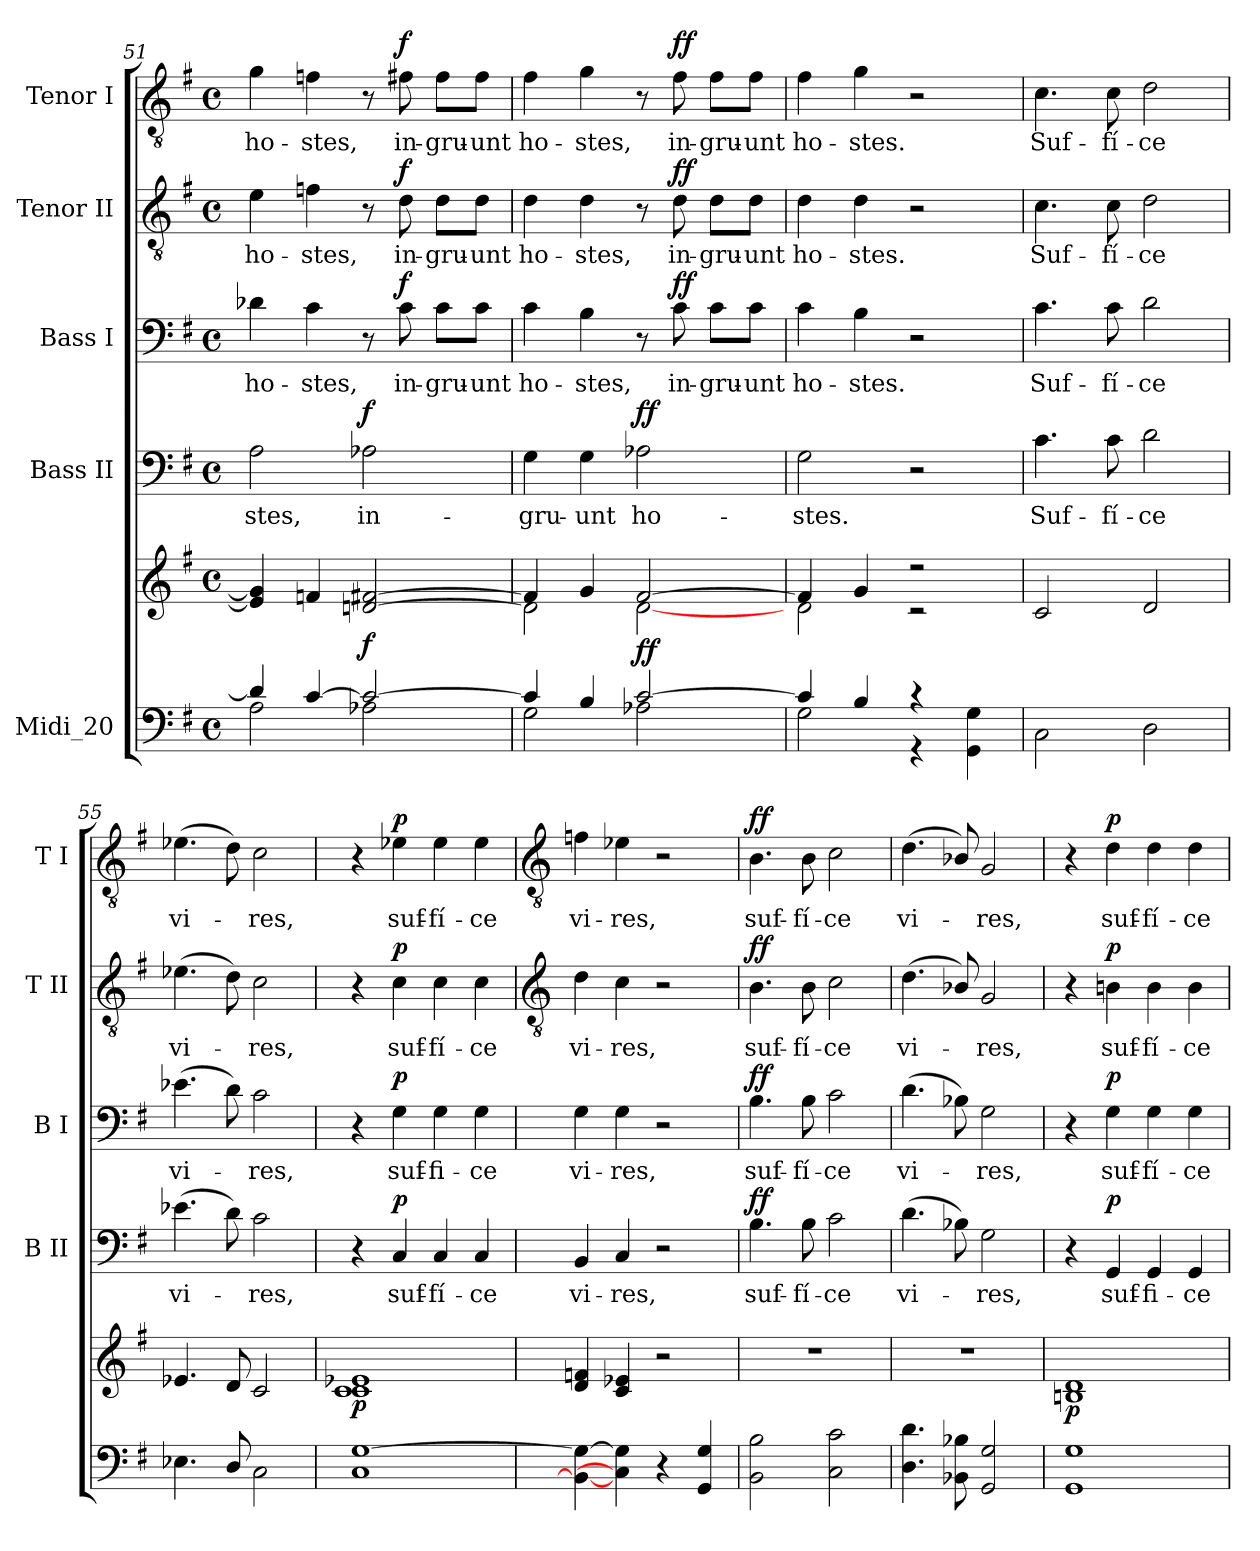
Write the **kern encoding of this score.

**kern	**kern	**dynam	**kern	**text	**dynam	**kern	**text	**dynam	**kern	**text	**dynam	**kern	**text	**dynam
*part5	*part5	*part5	*part4	*part4	*part4	*part3	*part3	*part3	*part2	*part2	*part2	*part1	*part1	*part1
*staff6	*staff5	*staff5/6	*staff4	*staff4	*staff4	*staff3	*staff3	*staff3	*staff2	*staff2	*staff2	*staff1	*staff1	*staff1
*I"Midi_20	*	*	*I"Bass II	*	*	*I"Bass I	*	*	*I"Tenor II	*	*	*I"Tenor I	*	*
*	*	*	*I'B II	*	*	*I'B I	*	*	*I'T II	*	*	*I'T I	*	*
!!LO:LB:g=z
*clefF4	*clefG2	*	*clefF4	*	*	*clefF4	*	*	*clefGv2	*	*	*clefGv2	*	*
*k[f#]	*k[f#]	*	*k[f#]	*	*	*k[f#]	*	*	*k[f#]	*	*	*k[f#]	*	*
*G:	*G:	*	*G:	*	*	*G:	*	*	*G:	*	*	*G:	*	*
*M4/4	*M4/4	*	*M4/4	*	*	*M4/4	*	*	*M4/4	*	*	*M4/4	*	*
*met(c)	*met(c)	*	*met(c)	*	*	*met(c)	*	*	*met(c)	*	*	*met(c)	*	*
=51	=51	=51	=51	=51	=51	=51	=51	=51	=51	=51	=51	=51	=51	=51
*^	*^	*	*	*	*	*	*	*	*	*	*	*	*	*
!	!	!	!	!	!	!LO:LY:b	!	!	!LO:LY:b	!	!	!LO:LY:b	!	!	!LO:LY:b	!
4d-/]	2A\	4e/] 4g/]	1ryy	.	2A	-stes,	.	4d-X	ho-	.	4e	ho-	.	4g	ho-	.
!	!	!	!	!	!	!	!	!	!LO:LY:b	!	!	!LO:LY:b	!	!	!LO:LY:b	!
[4c/	.	4fn/	.	.	.	.	.	4c	-stes,	.	4fn	-stes,	.	4fn	-stes,	.
!	!	!	!	!LO:DY:b	!	!LO:LY:b	!LO:DY:b	!	!	!	!	!	!	!	!	!
2c/_	2A-X\	[2dn/ [2f#X/	.	f	2A-X	in-	f	8r	.	.	8r	.	.	8r	.	.
!	!	!	!	!	!	!	!	!	!LO:LY:b	!LO:DY:b	!	!LO:LY:b	!LO:DY:b	!	!LO:LY:b	!LO:DY:b
.	.	.	.	.	.	.	.	8c	in-	f	8d	in-	f	8f#X	in-	f
!	!	!	!	!	!	!	!	!	!LO:LY:b	!	!	!LO:LY:b	!	!	!LO:LY:b	!
.	.	.	.	.	.	.	.	8c\L	-gru-	.	8d\L	-gru-	.	8f#\L	-gru-	.
!	!	!	!	!	!	!	!	!	!LO:LY:b	!	!	!LO:LY:b	!	!	!LO:LY:b	!
.	.	.	.	.	.	.	.	8c\J	-unt	.	8d\J	-unt	.	8f#\J	-unt	.
=52	=52	=52	=52	=52	=52	=52	=52	=52	=52	=52	=52	=52	=52	=52	=52	=52
!	!	!	!	!	!	!LO:LY:b	!	!	!LO:LY:b	!	!	!LO:LY:b	!	!	!LO:LY:b	!
4c/]	2G\	4f#/]	2d\]	.	4G	-gru-	.	4c	ho-	.	4d	ho-	.	4f#	ho-	.
!	!	!	!	!	!	!LO:LY:b	!	!	!LO:LY:b	!	!	!LO:LY:b	!	!	!LO:LY:b	!
4B/	.	4g/	.	.	4G	-unt	.	4B	-stes,	.	4d	-stes,	.	4g	-stes,	.
!	!	!	!	!LO:DY:b	!	!LO:LY:b	!LO:DY:b	!	!	!	!	!	!	!	!	!
[2c/	2A-X\	[2f#/	[2d\	ff	2A-X	ho-	ff	8r	.	.	8r	.	.	8r	.	.
!	!	!	!	!	!	!	!	!	!LO:LY:b	!LO:DY:b	!	!LO:LY:b	!LO:DY:b	!	!LO:LY:b	!LO:DY:b
.	.	.	.	.	.	.	.	8c	in-	ff	8d	in-	ff	8f#	in-	ff
!	!	!	!	!	!	!	!	!	!LO:LY:b	!	!	!LO:LY:b	!	!	!LO:LY:b	!
.	.	.	.	.	.	.	.	8c\L	-gru-	.	8d\L	-gru-	.	8f#\L	-gru-	.
!	!	!	!	!	!	!	!	!	!LO:LY:b	!	!	!LO:LY:b	!	!	!LO:LY:b	!
.	.	.	.	.	.	.	.	8c\J	-unt	.	8d\J	-unt	.	8f#\J	-unt	.
=53	=53	=53	=53	=53	=53	=53	=53	=53	=53	=53	=53	=53	=53	=53	=53	=53
!	!	!	!	!	!	!LO:LY:b	!	!	!LO:LY:b	!	!	!LO:LY:b	!	!	!LO:LY:b	!
4c/]	2G\	4f#/]	2d\	.	2G	-stes.	.	4c	ho-	.	4d	ho-	.	4f#	ho-	.
!	!	!	!	!	!	!	!	!	!LO:LY:b	!	!	!LO:LY:b	!	!	!LO:LY:b	!
4B/	.	4g/	.	.	.	.	.	4B	-stes.	.	4d	-stes.	.	4g	-stes.	.
4r	4r	2r	2r	.	2r	.	.	2r	.	.	2r	.	.	2r	.	.
4ryy	4GG\ 4G\	.	.	.	.	.	.	.	.	.	.	.	.	.	.	.
=54	=54	=54	=54	=54	=54	=54	=54	=54	=54	=54	=54	=54	=54	=54	=54	=54
!	!	!	!	!	!	!LO:LY:b	!	!	!LO:LY:b	!	!	!LO:LY:b	!	!	!LO:LY:b	!
1ryy	2C\	2c/	2ryy	.	4.c	Suf-	.	4.c	Suf-	.	4.c	Suf-	.	4.c	Suf-	.
!	!	!	!	!	!	!LO:LY:b	!	!	!LO:LY:b	!	!	!LO:LY:b	!	!	!LO:LY:b	!
.	.	.	.	.	8c	-fí-	.	8c	-fí-	.	8c	-fí-	.	8c	-fí-	.
!	!	!	!	!	!	!LO:LY:b	!	!	!LO:LY:b	!	!	!LO:LY:b	!	!	!LO:LY:b	!
.	2D\	2d/	2ryy	.	2d	-ce	.	2d	-ce	.	2d	-ce	.	2d	-ce	.
=55	=55	=55	=55	=55	=55	=55	=55	=55	=55	=55	=55	=55	=55	=55	=55	=55
!	!	!	!	!	!	!LO:LY:b	!	!	!LO:LY:b	!	!	!LO:LY:b	!	!	!LO:LY:b	!
1ryy	4.E-X\	4.e-X/	2ryy	.	(>4.e-X	vi-	.	(>4.e-X	vi-	.	(>4.e-X	vi-	.	(>4.e-X	vi-	.
.	8D/	8d/	.	.	8d)	.	.	8d)	.	.	8d)	.	.	8d)	.	.
!	!	!	!	!	!	!LO:LY:b	!	!	!LO:LY:b	!	!	!LO:LY:b	!	!	!LO:LY:b	!
.	2C\	2c/	2ryy	.	2c	res,	.	2c	res,	.	2c	res,	.	2c	res,	.
=56	=56	=56	=56	=56	=56	=56	=56	=56	=56	=56	=56	=56	=56	=56	=56	=56
!	!	!	!	!LO:DY:b	!	!	!	!	!	!	!	!	!	!	!	!
[1G/	1C\	1c/ 1e-X/	1c\	p	4r	.	.	4r	.	.	4r	.	.	4r	.	.
!	!	!	!	!	!	!LO:LY:b	!LO:DY:b	!	!LO:LY:b	!LO:DY:b	!	!LO:LY:b	!LO:DY:b	!	!LO:LY:b	!LO:DY:b
.	.	.	.	.	4C	suf-	p	4G	suf-	p	4c	suf-	p	4e-X	suf-	p
!	!	!	!	!	!	!LO:LY:b	!	!	!LO:LY:b	!	!	!LO:LY:b	!	!	!LO:LY:b	!
.	.	.	.	.	4C	-fí-	.	4G	-fi-	.	4c	-fí-	.	4e-	-fí-	.
!	!	!	!	!	!	!LO:LY:b	!	!	!LO:LY:b	!	!	!LO:LY:b	!	!	!LO:LY:b	!
.	.	.	.	.	4C	-ce	.	4G	-ce	.	4c	-ce	.	4e-	-ce	.
*v	*v	*	*	*	*	*	*	*	*	*	*	*	*	*	*	*
*	*v	*v	*	*	*	*	*	*	*	*	*	*	*	*	*
!!LO:LB:g=z
=57	=57	=57	=57	=57	=57	=57	=57	=57	=57	=57	=57	=57	=57	=57
*	*	*	*	*	*	*	*	*	*clefGv2	*	*	*clefGv2	*	*
!	!	!	!	!LO:LY:b	!	!	!LO:LY:b	!	!	!LO:LY:b	!	!	!LO:LY:b	!
4BB_ 4G_	4d 4fn	.	4BB	vi-	.	4G	vi-	.	4d	vi-	.	4fn	vi-	.
!	!	!	!	!LO:LY:b	!	!	!LO:LY:b	!	!	!LO:LY:b	!	!	!LO:LY:b	!
4C] 4G]	4c 4e-X	.	4C	-res,	.	4G	-res,	.	4c	-res,	.	4e-X	-res,	.
4r	2r	.	2r	.	.	2r	.	.	2r	.	.	2r	.	.
4GG 4G	.	.	.	.	.	.	.	.	.	.	.	.	.	.
=58	=58	=58	=58	=58	=58	=58	=58	=58	=58	=58	=58	=58	=58	=58
!	!	!	!	!LO:LY:b	!LO:DY:b	!	!LO:LY:b	!LO:DY:b	!	!LO:LY:b	!LO:DY:b	!	!LO:LY:b	!LO:DY:b
2BB 2B	1r	.	4.B	suf-	ff	4.B	suf-	ff	4.B	suf-	ff	4.B	suf-	ff
!	!	!	!	!LO:LY:b	!	!	!LO:LY:b	!	!	!LO:LY:b	!	!	!LO:LY:b	!
.	.	.	8B	-fí-	.	8B	-fí-	.	8B	-fí-	.	8B	-fí-	.
!	!	!	!	!LO:LY:b	!	!	!LO:LY:b	!	!	!LO:LY:b	!	!	!LO:LY:b	!
2C 2c	.	.	2c	-ce	.	2c	-ce	.	2c	-ce	.	2c	-ce	.
=59	=59	=59	=59	=59	=59	=59	=59	=59	=59	=59	=59	=59	=59	=59
!	!	!	!	!LO:LY:b	!	!	!LO:LY:b	!	!	!LO:LY:b	!	!	!LO:LY:b	!
4.D 4.d	1r	.	(>4.d	vi-	.	(>4.d	vi-	.	(<4.d	vi-	.	(<4.d	vi-	.
8BB-X 8B-X	.	.	8B-X)	.	.	8B-X)	.	.	8B-X/)	.	.	8B-X/)	.	.
!	!	!	!	!LO:LY:b	!	!	!LO:LY:b	!	!	!LO:LY:b	!	!	!LO:LY:b	!
2GG 2G	.	.	2G	res,	.	2G	res,	.	2G	res,	.	2G	res,	.
=60	=60	=60	=60	=60	=60	=60	=60	=60	=60	=60	=60	=60	=60	=60
!	!	!LO:DY:b	!	!	!	!	!	!	!	!	!	!	!	!
1GG 1G	1Bn 1d	p	4r	.	.	4r	.	.	4r	.	.	4r	.	.
!	!	!	!	!LO:LY:b	!LO:DY:b	!	!LO:LY:b	!LO:DY:b	!	!LO:LY:b	!LO:DY:b	!	!LO:LY:b	!LO:DY:b
.	.	.	4GG	suf-	p	4G	suf-	p	4Bn	suf-	p	4d	suf-	p
!	!	!	!	!LO:LY:b	!	!	!LO:LY:b	!	!	!LO:LY:b	!	!	!LO:LY:b	!
.	.	.	4GG	-fi-	.	4G	-fí-	.	4B	-fí-	.	4d	-fí-	.
!	!	!	!	!LO:LY:b	!	!	!LO:LY:b	!	!	!LO:LY:b	!	!	!LO:LY:b	!
.	.	.	4GG	-ce	.	4G	-ce	.	4B	-ce	.	4d	-ce	.
=	=	=	=	=	=	=	=	=	=	=	=	=	=	=
*-	*-	*-	*-	*-	*-	*-	*-	*-	*-	*-	*-	*-	*-	*-
